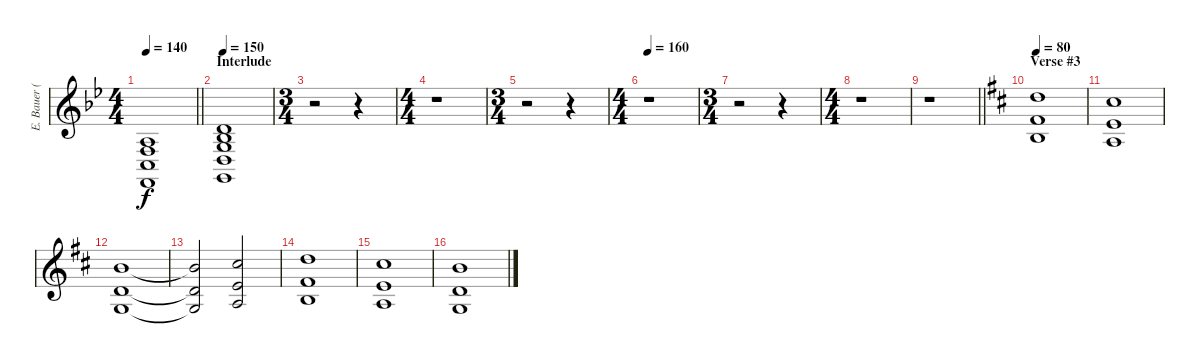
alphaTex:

\track ("E. Bauer (Keyboard)" "E. Bauer (") {instrument stringensemble1}
\staff {score}
\tuning (E4 B3 G3 D3 A2 E2 B1) {hide}
\ts (4 4)
\tempo 140
\clef g2
\barLineRight lightlight
\ks gminor
(2.3{t} 3.4{t} 3.5{t} 1.6{t}).1{dy f} |
\section ("" "Interlude")
\tempo 150
(3.2 3.3 5.4 5.5 3.6).1{volume 0} |
\ts (3 4)
r.2 r.4 |
\ts (4 4)
r.1 |
\ts (3 4)
r.2 r.4 |
\ts (4 4)
\tempo 160
r.1 |
\ts (3 4)
r.2 r.4 |
\ts (4 4)
r.1 |
\barLineRight lightlight
r.1 |
\section ("" "Verse #3")
\tempo 80
\ks bminor
(10.1 11.3 9.4).1{volume 12} |
(9.1 9.3 7.4).1 |
(7.1 7.3 5.4).1 |
(7.1{t} 7.3{t} 5.4{t}).2 (9.1 9.3 7.4).2 |
(10.1 11.3 9.4).1 |
(9.1 9.3 7.4).1 |
(7.1 7.3 5.4).1
